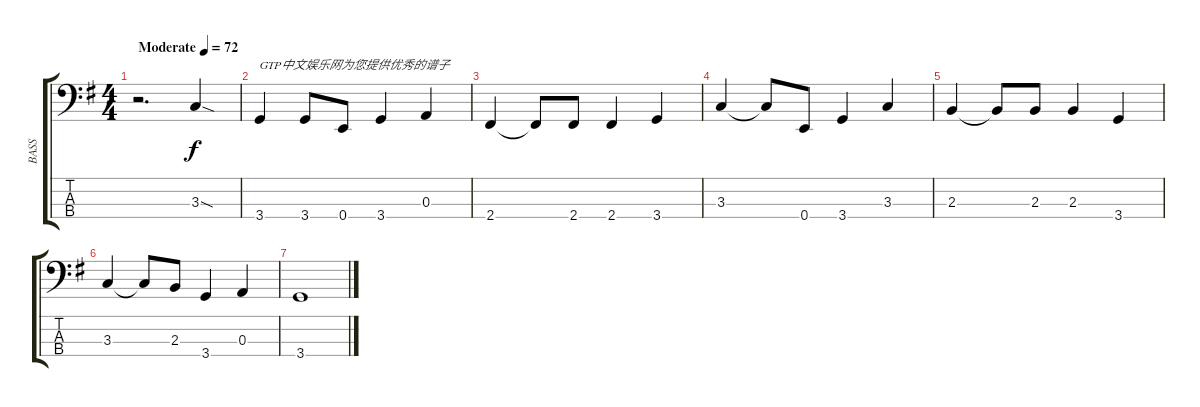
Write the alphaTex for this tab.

\track ("BASS" "BASS") {instrument electricbassfinger}
\staff {score tabs}
\tuning (G2 D2 A1 E1) {hide}
\ts (4 4)
\tempo (72 "Moderate")
\clef f4
\ks g
r.2{d dy f instrument electricbassfinger} 3.3{sod}.4 |
3.4.4{txt "GTP中文娱乐网为您提供优秀的谱子"} 3.4.8 0.4.8 3.4.4 0.3.4 |
2.4.4 2.4{t}.8 2.4.8 2.4.4 3.4.4 |
3.3.4 3.3{t}.8 0.4.8 3.4.4 3.3.4 |
2.3.4 2.3{t}.8 2.3.8 2.3.4 3.4.4 |
3.3.4 3.3{t}.8 2.3.8 3.4.4 0.3.4 |
3.4.1
